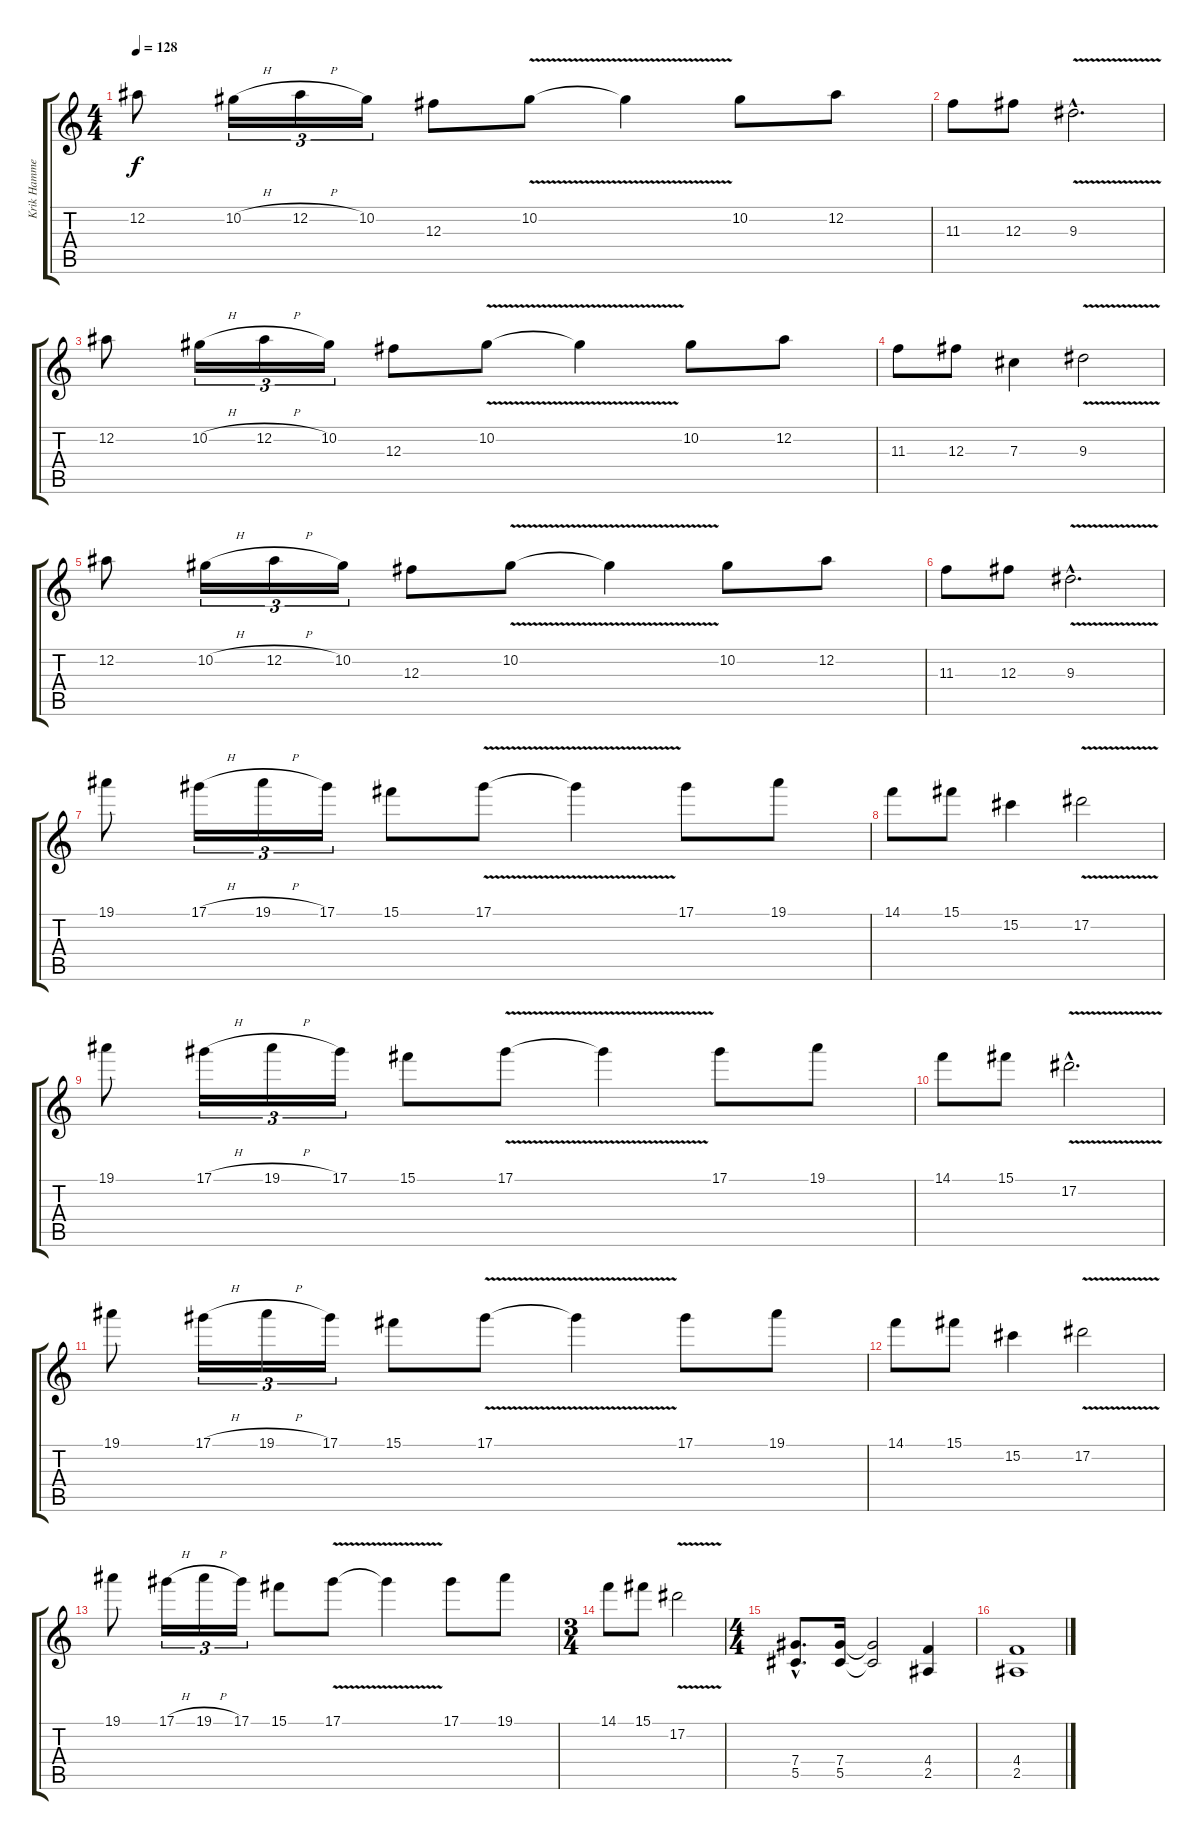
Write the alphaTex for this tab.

\track ("Krik Hammett (Guitar)" "Krik Hamme") {instrument electricguitarclean}
\staff {score tabs}
\tuning (Eb4 Bb3 Gb3 Db3 Ab2 Eb2) {hide}
\ts (4 4)
\tempo 128
\clef g2
\ks c
12.2.8{dy f} 10.2{h}.16{tu (3 2)} 12.2{h}.16{tu (3 2)} 10.2.16{tu (3 2)} 12.3.8 10.2{v}.8 10.2{t}.4 10.2.8 12.2.8 |
11.3.8 12.3.8 9.3{v hac}.2{d} |
12.2.8 10.2{h}.16{tu (3 2)} 12.2{h}.16{tu (3 2)} 10.2.16{tu (3 2)} 12.3.8 10.2{v}.8 10.2{t}.4 10.2.8 12.2.8 |
11.3.8 12.3.8 7.3.4 9.3{v}.2 |
12.2.8 10.2{h}.16{tu (3 2)} 12.2{h}.16{tu (3 2)} 10.2.16{tu (3 2)} 12.3.8 10.2{v}.8 10.2{t}.4 10.2.8 12.2.8 |
11.3.8 12.3.8 9.3{v hac}.2{d} |
19.1.8 17.1{h}.16{tu (3 2)} 19.1{h}.16{tu (3 2)} 17.1.16{tu (3 2)} 15.1.8 17.1{v}.8 17.1{t}.4 17.1.8 19.1.8 |
14.1.8 15.1.8 15.2.4 17.2{v}.2 |
19.1.8 17.1{h}.16{tu (3 2)} 19.1{h}.16{tu (3 2)} 17.1.16{tu (3 2)} 15.1.8 17.1{v}.8 17.1{t}.4 17.1.8 19.1.8 |
14.1.8 15.1.8 17.2{v hac}.2{d} |
19.1.8 17.1{h}.16{tu (3 2)} 19.1{h}.16{tu (3 2)} 17.1.16{tu (3 2)} 15.1.8 17.1{v}.8 17.1{t}.4 17.1.8 19.1.8 |
14.1.8 15.1.8 15.2.4 17.2{v}.2 |
19.1.8 17.1{h}.16{tu (3 2)} 19.1{h}.16{tu (3 2)} 17.1.16{tu (3 2)} 15.1.8 17.1{v}.8 17.1{t}.4 17.1.8 19.1.8 |
\ts (3 4)
14.1.8 15.1.8 17.2{v}.2 |
\ts (4 4)
(7.4{hac} 5.5{hac}).8{d} (7.4 5.5).16 (7.4{t} 5.5{t}).2 (4.4 2.5).4 |
(4.4 2.5).1
